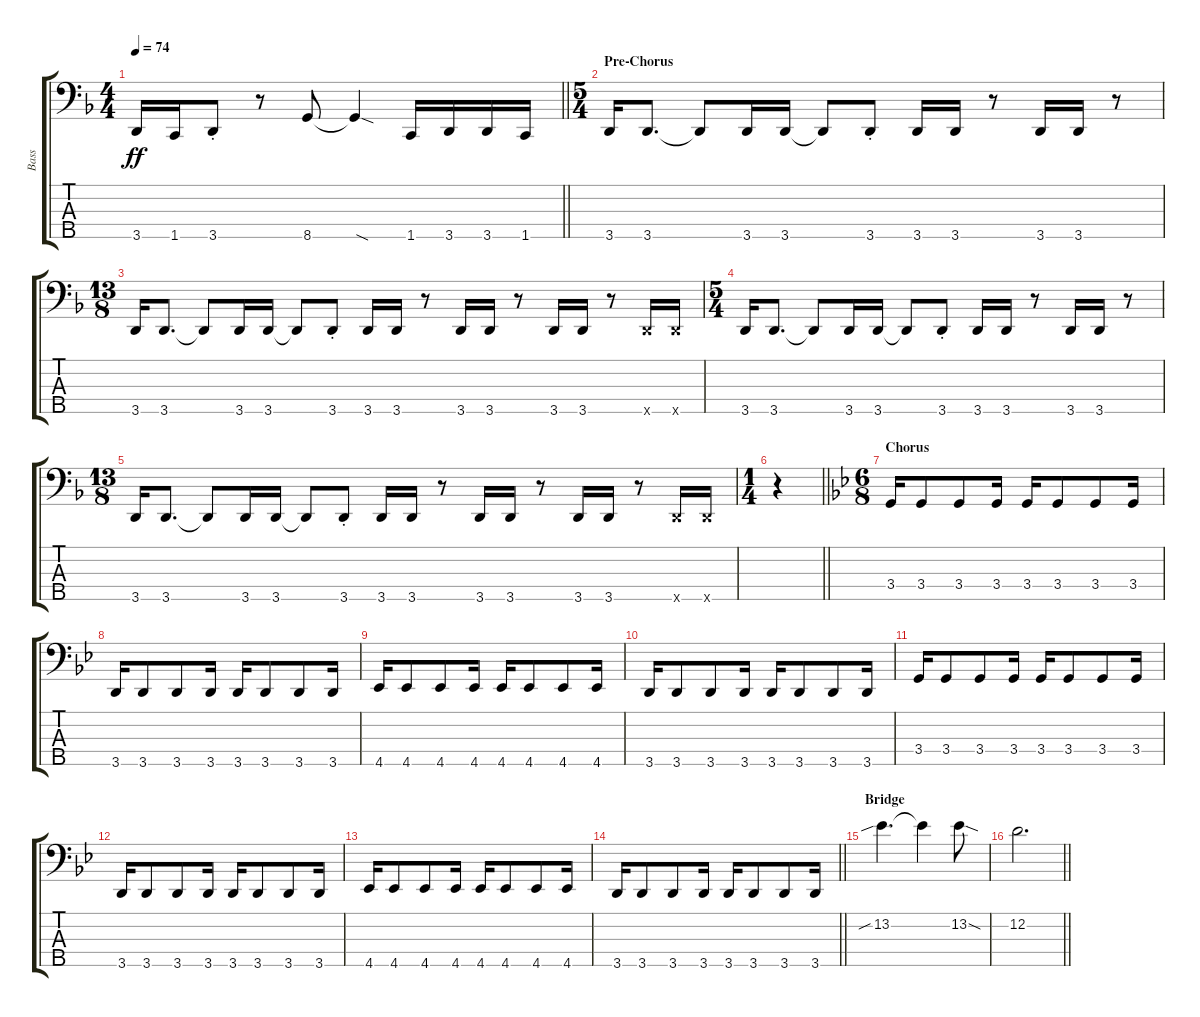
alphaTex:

\track ("Bass" "Bass") {instrument electricbassfinger}
\staff {score tabs}
\tuning (G2 D2 A1 E1 B0) {hide}
\ts (4 4)
\tempo 74
\clef f4
\barLineRight lightlight
\ks f
3.5.16{dy ff} 1.5.16 3.5{st}.8 r.8 8.5.8 8.5{sod t}.4 1.5.16 3.5.16 3.5.16 1.5.16 |
\ts (5 4)
\section ("" "Pre-Chorus")
3.5.16 3.5.8{d} 3.5{t}.8 3.5.16 3.5.16 3.5{t}.8 3.5{st}.8 3.5.16 3.5.16 r.8 3.5.16 3.5.16 r.8 |
\ts (13 8)
3.5.16 3.5.8{d} 3.5{t}.8 3.5.16 3.5.16 3.5{t}.8 3.5{st}.8 3.5.16 3.5.16 r.8 3.5.16 3.5.16 r.8 3.5.16 3.5.16 r.8 3.5{x}.16 3.5{x}.16 |
\ts (5 4)
3.5.16 3.5.8{d} 3.5{t}.8 3.5.16 3.5.16 3.5{t}.8 3.5{st}.8 3.5.16 3.5.16 r.8 3.5.16 3.5.16 r.8 |
\ts (13 8)
3.5.16 3.5.8{d} 3.5{t}.8 3.5.16 3.5.16 3.5{t}.8 3.5{st}.8 3.5.16 3.5.16 r.8 3.5.16 3.5.16 r.8 3.5.16 3.5.16 r.8 3.5{x}.16 3.5{x}.16 |
\ts (1 4)
\barLineRight lightlight
r.4 |
\ts (6 8)
\section ("" "Chorus")
\ks bb
3.4.16 3.4.8 3.4.8 3.4.16 3.4.16 3.4.8 3.4.8 3.4.16 |
3.5.16 3.5.8 3.5.8 3.5.16 3.5.16 3.5.8 3.5.8 3.5.16 |
4.5.16 4.5.8 4.5.8 4.5.16 4.5.16 4.5.8 4.5.8 4.5.16 |
3.5.16 3.5.8 3.5.8 3.5.16 3.5.16 3.5.8 3.5.8 3.5.16 |
3.4.16 3.4.8 3.4.8 3.4.16 3.4.16 3.4.8 3.4.8 3.4.16 |
3.5.16 3.5.8 3.5.8 3.5.16 3.5.16 3.5.8 3.5.8 3.5.16 |
4.5.16 4.5.8 4.5.8 4.5.16 4.5.16 4.5.8 4.5.8 4.5.16 |
\barLineRight lightlight
3.5.16 3.5.8 3.5.8 3.5.16 3.5.16 3.5.8 3.5.8 3.5.16 |
\section ("" "Bridge")
13.2{sib}.4{d} 13.2{t}.4 13.2{sod}.8 |
\barLineRight lightlight
12.2.2{d}
